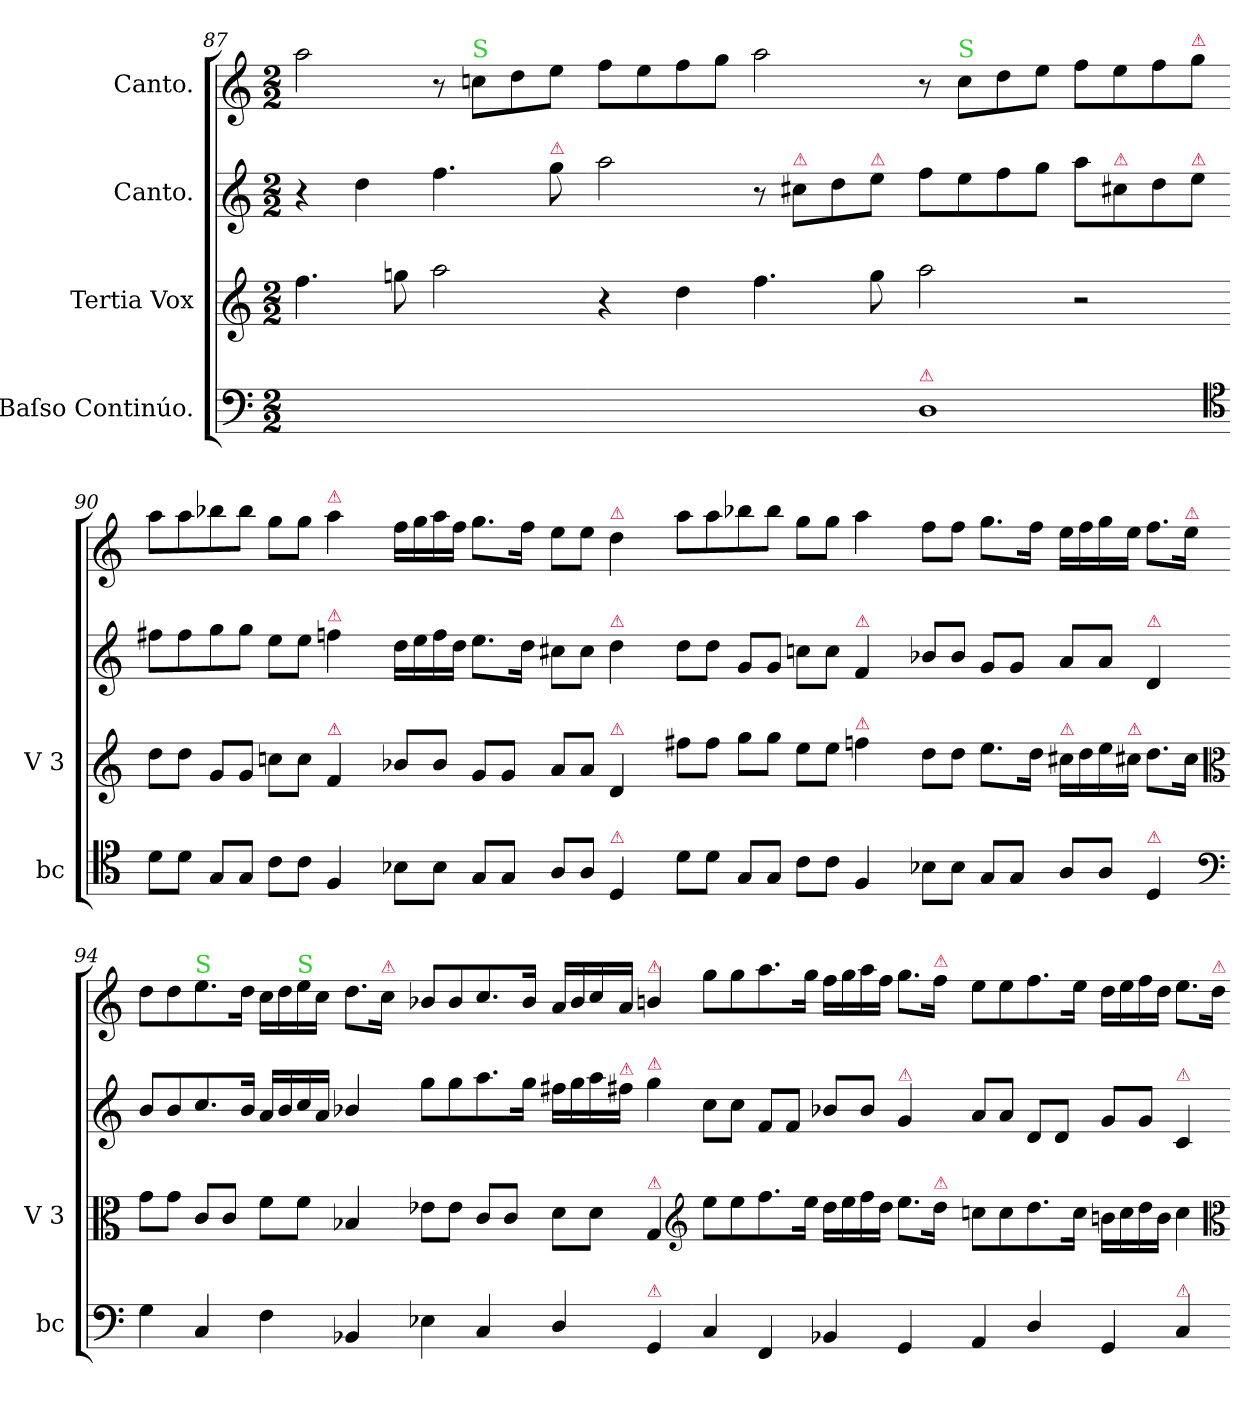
**kern	**kern	**kern	**kern
*part4	*part3	*part2	*part1
*staff4	*staff3	*staff2	*staff1
*I"Baſso Continúo.	*I"Tertia Vox	*I"Canto.	*I"Canto.
*I'bc	*I'V 3	*	*
*clefF4	*clefG2	*clefG2	*clefG2
*k[]	*k[]	*k[]	*k[]
*a:	*a:	*a:	*a:
*M2/2	*M2/2	*M2/2	*M2/2
=87	=87	=87	=87
1ryy	4.ff\	4r	2aa\
.	.	4dd\	.
.	8ggn\	.	.
.	2aa\	4.ff\	8r
!	!	!	!LO:TX:a:color=limegreen:t=S
.	.	.	8ccn\L
.	.	.	8dd\
!	!	!LO:TX:a:color=crimson:t=⚠	!
.	.	8gg\	8ee\J
=88-	=88-	=88-	=88-
1ryy	4r	2aa\	8ff\L
.	.	.	8ee\
.	4dd\	.	8ff\
.	.	.	8gg\J
.	4.ff\	8r	2aa\
!	!	!LO:TX:a:color=crimson:t=⚠	!
.	.	8cc#X\L	.
.	.	8dd\	.
!	!	!LO:TX:a:color=crimson:t=⚠	!
.	8gg\	8ee\J	.
=89-	=89-	=89-	=89-
!LO:TX:a:color=crimson:t=⚠	!	!	!
1D	2aa\	8ff\L	8r
!	!	!	!LO:TX:a:color=limegreen:t=S
.	.	8ee\	8cc\L
.	.	8ff\	8dd\
.	.	8gg\J	8ee\J
.	2r	8aa\L	8ff\L
!	!	!LO:TX:a:color=crimson:t=⚠	!
.	.	8cc#X\	8ee\
.	.	8dd\	8ff\
!	!	!	!LO:TX:a:color=crimson:t=⚠
!	!	!LO:TX:a:color=crimson:t=⚠	!
.	.	8ee\J	8gg\J
*clefC4	*	*	*
=90-	=90-	=90-	=90-
8d\L	8dd\L	8ff#X\L	8aa\L
8d\J	8dd\J	8ff#\	8aa\
8G/L	8g/L	8gg\	8bb-X\
8G/J	8g/J	8gg\J	8bb-\J
8c\L	8ccn\L	8ee\L	8gg\L
8c\J	8cc\J	8ee\J	8gg\J
!	!	!	!LO:TX:a:color=crimson:t=⚠
!	!	!LO:TX:a:color=crimson:t=⚠	!
!	!LO:TX:a:color=crimson:t=⚠	!	!
4F/	4f/	4ffn\	4aa\
=91-	=91-	=91-	=91-
8B-X\L	8b-X/L	16dd\LL	16ff\LL
.	.	16ee\	16gg\
8B-\J	8b-/J	16ff\	16aa\
.	.	16dd\JJ	16ff\JJ
8G/L	8g/L	8.ee\L	8.gg\L
8G/J	8g/J	.	.
.	.	16dd\Jk	16ff\Jk
8A/L	8a/L	8cc#X\L	8ee\L
8A/J	8a/J	8cc#\J	8ee\J
!	!	!	!LO:TX:a:color=crimson:t=⚠
!	!	!LO:TX:a:color=crimson:t=⚠	!
!	!LO:TX:a:color=crimson:t=⚠	!	!
!LO:TX:a:color=crimson:t=⚠	!	!	!
4D/	4d/	4dd\	4dd\
=92-	=92-	=92-	=92-
8d\L	8ff#X\L	8dd\L	8aa\L
8d\J	8ff#\J	8dd\J	8aa\
8G/L	8gg\L	8g/L	8bb-X\
8G/J	8gg\J	8g/J	8bb-\J
8c\L	8ee\L	8ccn\L	8gg\L
8c\J	8ee\J	8cc\J	8gg\J
!	!	!LO:TX:a:color=crimson:t=⚠	!
!	!LO:TX:a:color=crimson:t=⚠	!	!
4F/	4ffn\	4f/	4aa\
=93-	=93-	=93-	=93-
8B-X\L	8dd\L	8b-X/L	8ff\L
8B-\J	8dd\J	8b-/J	8ff\J
8G/L	8.ee\L	8g/L	8.gg\L
8G/J	.	8g/J	.
.	16dd\Jk	.	16ff\Jk
!	!LO:TX:a:color=crimson:t=⚠	!	!
8A/L	16cc#X\LL	8a/L	16ee\LL
.	16dd\	.	16ff\
8A/J	16ee\	8a/J	16gg\
!	!LO:TX:a:color=crimson:t=⚠	!	!
.	16cc#X\JJ	.	16ee\JJ
!	!	!LO:TX:a:color=crimson:t=⚠	!
!LO:TX:a:color=crimson:t=⚠	!	!	!
4D/	8.dd\L	4d/	8.ff\L
!	!	!	!LO:TX:a:color=crimson:t=⚠
.	16cc#\Jk	.	16ee\Jk
*clefF4	*clefC3	*	*
=94-	=94-	=94-	=94-
4G\	8g\L	8b-/L	8dd\L
.	8g\J	8b-/	8dd\
!	!	!	!LO:TX:a:color=limegreen:t=S
4C/	8c/L	8.cc/	8.ee\
.	8c/J	.	.
.	.	16b-/Jk	16dd\Jk
4F\	8f\L	16a/LL	16cc\LL
.	.	16b-/	16dd\
!	!	!	!LO:TX:a:color=limegreen:t=S
.	8f\J	16cc/	16ee\
.	.	16a/JJ	16cc\JJ
4BB-X/	4B-X/	4b-X/	8.dd\L
!	!	!	!LO:TX:a:color=crimson:t=⚠
.	.	.	16cc\Jk
=95-	=95-	=95-	=95-
4E-X\	8e-X\L	8gg\L	8b-X/L
.	8e-\J	8gg\	8b-/
4C/	8c/L	8.aa\	8.cc/
.	8c/J	.	.
.	.	16gg\Jk	16b-/Jk
4D/	8d\L	16ff#X\LL	16a/LL
.	.	16gg\	16b-/
.	8d\J	16aa\	16cc/
!	!	!LO:TX:a:color=crimson:t=⚠	!
.	.	16ff#X\JJ	16a/JJ
!	!	!	!LO:TX:a:color=crimson:t=⚠
!	!	!LO:TX:a:color=crimson:t=⚠	!
!	!LO:TX:a:color=crimson:t=⚠	!	!
!LO:TX:a:color=crimson:t=⚠	!	!	!
4GG/	4G/	4gg\	4bn/
*	*clefG2	*	*
=96-	=96-	=96-	=96-
4C/	8ee\L	8cc\L	8gg\L
.	8ee\	8cc\J	8gg\
4FF/	8.ff\	8f/L	8.aa\
.	.	8f/J	.
.	16ee\Jk	.	16gg\Jk
4BB-X/	16dd\LL	8b-X/L	16ff\LL
.	16ee\	.	16gg\
.	16ff\	8b-/J	16aa\
.	16dd\JJ	.	16ff\JJ
!	!	!LO:TX:a:color=crimson:t=⚠	!
4GG/	8.ee\L	4g/	8.gg\L
!	!	!	!LO:TX:a:color=crimson:t=⚠
!	!LO:TX:a:color=crimson:t=⚠	!	!
.	16dd\Jk	.	16ff\Jk
=97-	=97-	=97-	=97-
4AA/	8ccn\L	8a/L	8ee\L
.	8cc\	8a/J	8ee\
4D/	8.dd\	8d/L	8.ff\
.	.	8d/J	.
.	16cc\Jk	.	16ee\Jk
4GG/	16bn\LL	8g/L	16dd\LL
.	16cc\	.	16ee\
.	16dd\	8g/J	16ff\
.	16b\JJ	.	16dd\JJ
!	!	!LO:TX:a:color=crimson:t=⚠	!
!LO:TX:a:color=crimson:t=⚠	!	!	!
4C/	4cc\	4c/	8.ee\L
!	!	!	!LO:TX:a:color=crimson:t=⚠
.	.	.	16dd\Jk
*	*clefC3	*	*
=-	=-	=-	=-
*-	*-	*-	*-
